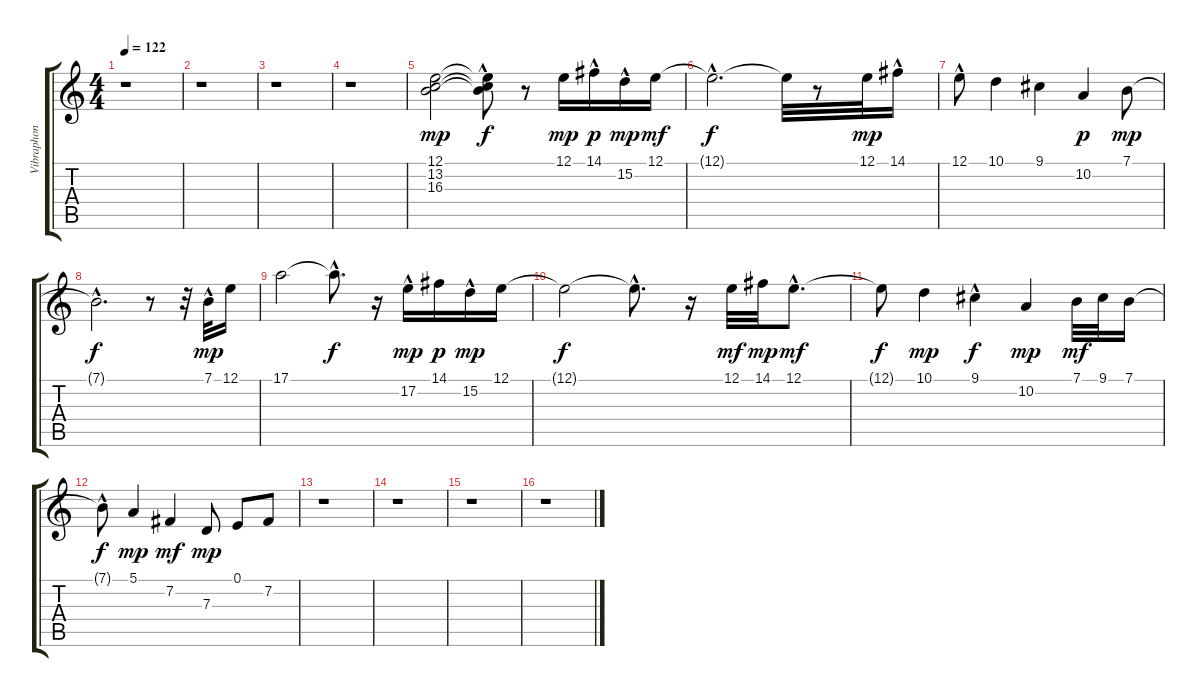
\track (" Vibraphone*merged" " Vibraphon") {instrument vibraphone}
\staff {score tabs}
\tuning (E4 B3 G3 D3 A2 E2) {hide}
\ts (4 4)
\tempo 122
\clef g2
\ks c
r.1{dy mp} |
r.1 |
r.1 |
r.1 |
(12.1 13.2 16.3).2 (12.1{t} 13.2{hac t} 16.3{t}).8{dy f} r.8 12.1.16{dy mp} 14.1{hac}.16{dy p} 15.2{hac}.16{dy mp} 12.1.16{dy mf} |
12.1{hac t}.2{d dy f} 12.1{t}.32 r.8 12.1.32{dy mp} 14.1{hac}.16 |
12.1{hac}.8 10.1.4 9.1.4 10.2.4{dy p} 7.1.8{dy mp} |
7.1{hac t}.2{d dy f} r.8 r.32 7.1{hac}.32{dy mp} 12.1.16 |
17.1.2 17.1{hac t}.8{d dy f} r.16 17.2{hac}.16{dy mp} 14.1.16{dy p} 15.2{hac}.16{dy mp} 12.1.16 |
12.1{t}.2{dy f} 12.1{hac t}.8{d} r.16 12.1.32{dy mf} 14.1.32{dy mp} 12.1{hac}.8{d dy mf} |
12.1{t}.8{dy f} 10.1.4{dy mp} 9.1{hac}.4{dy f} 10.2.4{dy mp} 7.1.32{dy mf} 9.1.32 7.1.16 |
7.1{hac t}.8{dy f} 5.1.4{dy mp} 7.2.4{dy mf} 7.3.8{dy mp} 0.1.8 7.2.8 |
r.1 |
r.1 |
r.1 |
r.1
